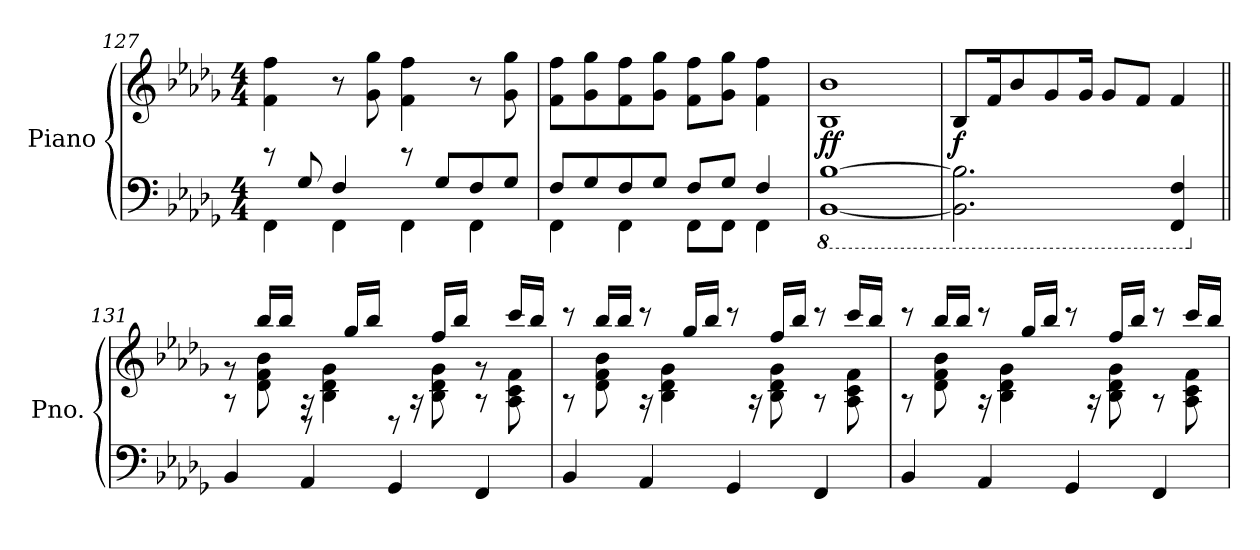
**kern	**kern	**dynam
*part1	*part1	*part1
*staff2	*staff1	*staff1/2
*I"Piano	*	*
*I'Pno.	*	*
*clefF4	*clefG2	*
*k[b-e-a-d-g-]	*k[b-e-a-d-g-]	*
*M4/4	*M4/4	*
=127	=127	=127
*^	*	*
4FF\	8re	4f\ 4ff\	.
.	8G-/	.	.
4FF\	4F/	8r	.
.	.	8g-\ 8gg-\	.
4FF\	8re	4f\ 4ff\	.
.	8G-/L	.	.
4FF\	8F/	8r	.
.	8G-/J	8g-\ 8gg-\	.
=128	=128	=128	=128
4FF\	8F/L	8f\ 8ff\L	.
.	8G-/	8g-\ 8gg-\	.
4FF\	8F/	8f\ 8ff\	.
.	8G-/J	8g-\ 8gg-\J	.
8FF\L	8F/L	8f\ 8ff\L	.
8FF\J	8G-/J	8g-\ 8gg-\J	.
4FF\	4F/	4f\ 4ff\	.
*v	*v	*	*
=129	=129	=129
*8ba	*	*
*^	*	*
!	!	!	!LO:DY:b
*v	*v	*	*
[1BBB- [1BB-	1B- 1b-	ff
!!LO:LB:g=z
=130	=130	=130
!	!	!LO:DY:b
2.BBB-\] 2.BB-\]	8B-/L	f
.	16f/K	.
.	8b-/	.
.	8g-/	.
.	16g-/Jk	.
.	8g-/L	.
.	8f/J	.
4FFF/ 4FF/	4f/	.
=131||	=131||	=131||
*X8ba	*	*
*	*^	*
4BB-/	8rA	8r	.
.	8d-\ 8f\ 8b-\	16bb-/LL	.
.	.	16bb-/JJ	.
4AA-/	16rA	8r	.
.	4B-\ 4d-\ 4g-\	.	.
.	.	16gg-/LL	.
.	.	16bb-/JJ	.
4GG-/	.	8r	.
.	16rA	.	.
.	8B-\ 8d-\ 8g-\	16ff/LL	.
.	.	16bb-/JJ	.
4FF/	8rA	8r	.
.	8A-\ 8c\ 8f\	16ccc/LL	.
.	.	16bb-/JJ	.
=132	=132	=132	=132
4BB-/	8rA	8rccc	.
.	8d-\ 8f\ 8b-\	16bb-/LL	.
.	.	16bb-/JJ	.
4AA-/	16rA	8rccc	.
.	4B-\ 4d-\ 4g-\	.	.
.	.	16gg-/LL	.
.	.	16bb-/JJ	.
4GG-/	.	8rccc	.
.	16rA	.	.
.	8B-\ 8d-\ 8g-\	16ff/LL	.
.	.	16bb-/JJ	.
4FF/	8rA	8rccc	.
.	8A-\ 8c\ 8f\	16ccc/LL	.
.	.	16bb-/JJ	.
!!LO:LB:g=z	!!
=133	=133	=133	=133
4BB-/	8rA	8rccc	.
.	8d-\ 8f\ 8b-\	16bb-/LL	.
.	.	16bb-/JJ	.
4AA-/	16rA	8rccc	.
.	4B-\ 4d-\ 4g-\	.	.
.	.	16gg-/LL	.
.	.	16bb-/JJ	.
4GG-/	.	8rccc	.
.	16rA	.	.
.	8B-\ 8d-\ 8g-\	16ff/LL	.
.	.	16bb-/JJ	.
4FF/	8rA	8rccc	.
.	8A-\ 8c\ 8f\	16ccc/LL	.
.	.	16bb-/JJ	.
*	*v	*v	*
=	=	=
*-	*-	*-
